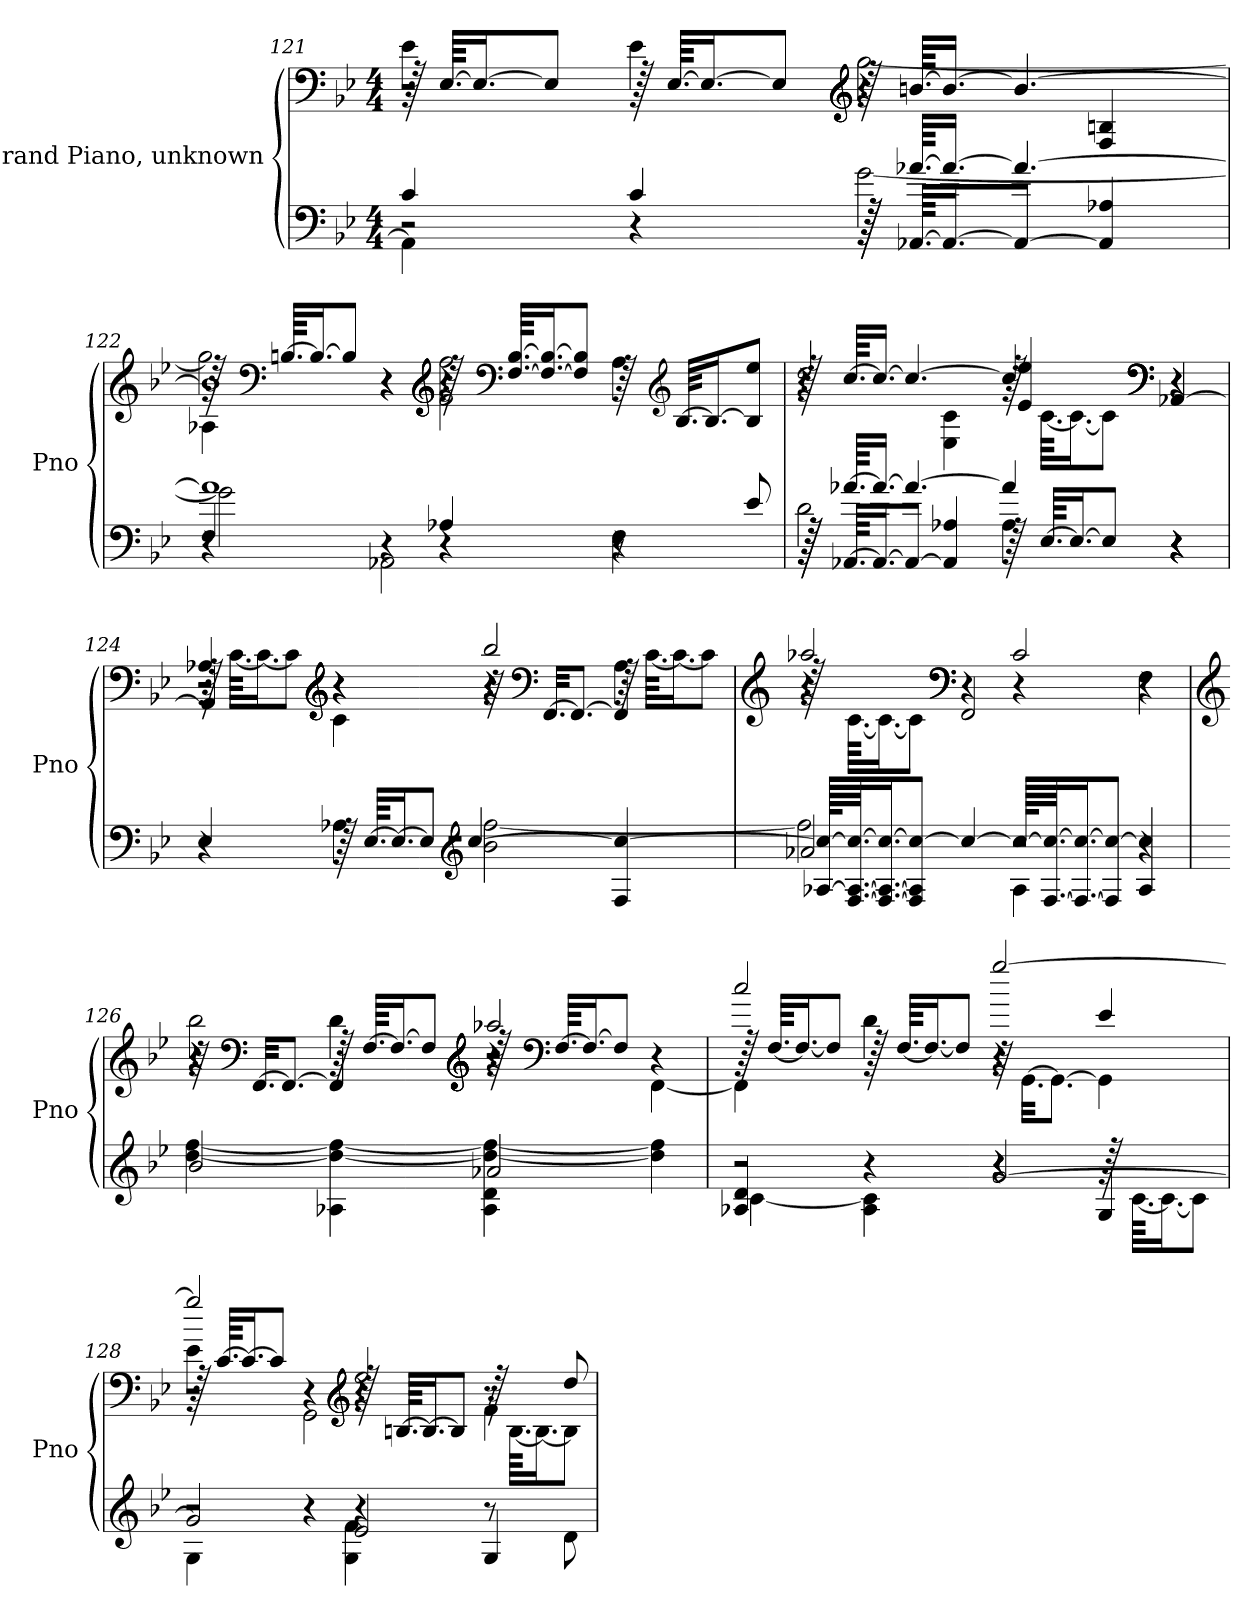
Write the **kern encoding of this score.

**kern	**kern
*part1	*part1
*staff2	*staff1
*I"Grand Piano, unknown	*
*I'Pno	*
!!LO:LB:g=z
*clefF4	*clefF4
*k[b-e-]	*k[b-e-]
*M4/4	*M4/4
=121	=121
*^	*^
*	*^	*	*^
2r	4AA-\]	4c/	2r	4e-\	128r
.	.	.	.	.	[64.E-/KKLL
.	.	.	.	.	16.E-/J_
.	.	.	.	.	8E-/J]
.	4r	4c/	.	4e-\	128r
.	.	.	.	.	[64.E-/KKLL
.	.	.	.	.	16.E-/J_
.	.	.	.	.	8E-/J]
*	*	*	*clefG2	*	*
128r	[2g\	128r	128r	[2gg\	4r
[64.a-X/KKLL	.	[64.AA-X/KKLL	[64.bn/KKLL	.	.
16.a-/JJ_	.	16.AA-/J_	16.b/JJ_	.	.
4.a-/_	.	8AA-/J_	4.b/_	.	.
.	.	4AA-/] 4A-X/	.	.	4F/ 4Bn/
!!LO:LB:g=z
=122	=122	=122	=122	=122	=122
*	*	*^	*	*	*^
1a-]	2g\]	4F/	4r	1b]	2gg\]	128r	4A-X\
*	*	*	*	*clefF4	*	*	*
.	.	.	.	.	.	[64.Bn/KKLL	.
.	.	.	.	.	.	16.B/J_	.
.	.	.	.	.	.	8B/J]	.
.	.	4r	2AA-X\	.	.	4r	4r
*	*	*	*	*clefG2	*	*	*
.	4r	4A-X/	.	.	2f\ 2ff\	128r	4r
*	*	*	*	*clefF4	*	*	*
.	.	.	.	.	.	[64.F/ [64.B/KKLL	.
.	.	.	.	.	.	16.F/_ 16.B/_J	.
.	.	.	.	.	.	8F/] 8B/]J	.
.	4F\	8r	4r	.	.	128r	4A-\
*	*	*	*	*clefG2	*	*	*
.	.	.	.	.	.	[64.B/KKLL	.
.	.	.	.	.	.	16.B/J_	.
.	.	8e-/	.	.	.	8B/] 8ee-/J	.
*	*	*v	*v	*	*	*	*
*	*	*	*	*	*v	*v
!!LO:PB:g=z
=123	=123	=123	=123	=123	=123
128r	2d\	128r	128r	4r	2dd/
[64.a-X/KKLL	.	[64.AA-X/KKLL	[64.cc/KKLL	.	.
16.a-/JJ_	.	16.AA-/J_	16.cc/JJ_	.	.
4.a-/_	.	8AA-/J_	4.cc/_	.	.
.	.	4AA-/] 4A-X/	.	4E-\ 4c\	.
4a-/]	4A-\	128r	4cc/]	128r	4e-/ 4ee-/
.	.	[64.E-/KKLL	.	[64.c\KKLL	.
.	.	16.E-/J_	.	16.c\J_	.
.	.	8E-/J]	.	8c\J]	.
*	*	*	*clefF4	*	*
4r	4r	4r	4r	4r	[4AA-X/
!!LO:LB:g=z
=124	=124	=124	=124	=124	=124
*	*	*	*	*	*^
1r	4r	4E-/	4A-X/	128r	4AA-/]	2r
.	.	.	.	[64.c\KKLL	.	.
.	.	.	.	16.c\J_	.	.
.	.	.	.	8c\J]	.	.
*	*	*	*clefG2	*	*	*
.	4A-X\	128r	4r	4c\	4r	.
.	.	[64.E-/KKLL	.	.	.	.
.	.	16.E-/J_	.	.	.	.
.	.	8E-/J]	.	.	.	.
*clefG2	*	*	*	*	*	*
.	2b-\ [2ff\	[4cc/	2bb-/	4r	64r	4r
*	*	*	*clefF4	*	*	*
.	.	.	.	.	[32.FF/KKL	.
.	.	.	.	.	8.FF/J_	.
.	.	4F/ 4cc/_	.	128r	4FF/]	4A-\
.	.	.	.	[64.c\KKLL	.	.
.	.	.	.	16.c\J_	.	.
.	.	.	.	8c\J]	.	.
*	*	*	*v	*v	*v	*v
!!LO:LB:g=z
=125	=125	=125	=125
*	*	*	*clefG2
*	*	*	*^
*	*	*	*	*^
2a-X/	2ff\]	[128A-X/ 128cc/_KLLLL	2aa-X/	128r	4r
.	.	[64.F/ 64.A-/_ 64.cc/_JJ	.	[64.c\KKLL	.
.	.	16.F/_ 16.A-/_ 16.cc/_J	.	16.c\J_	.
.	.	8F/] 8A-/] 8cc/_J	.	8c\J]	.
*	*	*	*clefF4	*	*
.	.	4cc/_	.	4r	2FF/
2r	4A-\	128cc/KLLLL_	2c/	4r	.
.	.	[64.F/ 64.cc/_JJ	.	.	.
.	.	16.F/_ 16.cc/_J	.	.	.
.	.	8F/] 8cc/_J	.	.	.
.	4r	4A-/ 4cc/]	.	4F\	4r
*v	*v	*v	*	*	*
*	*v	*v	*v
=126	=126
*	*clefG2
*^	*^
*	*	*	*^
*	*	*	*	*^
2b-/	[4dd\ [4ff\	64r	4r	4r	2bb-\
*	*	*clefF4	*	*	*
.	.	[32.FF/KKL	.	.	.
.	.	8.FF/J_	.	.	.
.	4A-X\ 4dd\_ 4ff\_	4FF/]	4d\	128r	.
.	.	.	.	[64.F/KKLL	.
.	.	.	.	16.F/J_	.
.	.	.	.	8F/J]	.
*	*	*clefG2	*	*	*
2a-X/	4A-\ 4d\ 4dd\_ 4ff\_	2aa-X/	2r	128r	4r
*	*	*clefF4	*	*	*
.	.	.	.	[64.F/KKLL	.
.	.	.	.	16.F/J_	.
.	.	.	.	8F/J]	.
.	4dd\] 4ff\]	.	.	4r	[4FF\
*	*	*	*	*v	*v
!!LO:LB:g=z
=127	=127	=127	=127	=127
*	*^	*	*	*
4A-X/ 4d/	[4c\	2r	2cc/	128r	4FF\]
.	.	.	.	[64.F/KKLL	.
.	.	.	.	16.F/J_	.
.	.	.	.	8F/J]	.
4r	4A-\ 4c\]	.	.	128r	4d\
.	.	.	.	[64.F/KKLL	.
.	.	.	.	16.F/J_	.
.	.	.	.	8F/J]	.
[2g/	4r	4r	[2gg/	4r	64r
.	.	.	.	.	[32.GG\KKL
.	.	.	.	.	8.GG\J_
.	128r	4G/	.	4e-/	4GG\]
.	[64.c\KKLL	.	.	.	.
.	16.c\J_	.	.	.	.
.	8c\J]	.	.	.	.
!!LO:LB:g=z
=128	=128	=128	=128	=128	=128
*	*	*	*	*	*^
2g/]	4G\	2r	2gg/]	2r	128r	4e-\
.	.	.	.	.	[64.c/KKLL	.
.	.	.	.	.	16.c/J_	.
.	.	.	.	.	8c/J]	.
.	4r	.	.	.	4r	2GG\
*	*	*	*clefG2	*	*	*
2e-/	4G\ 4f\	4r	2ee-/	4r	128r	.
.	.	.	.	.	[64.Bn/KKLL	.
.	.	.	.	.	16.B/J_	.
.	.	.	.	.	8B/J]	.
.	8r	4G/	.	128r	8r	4f\
.	.	.	.	[64.B\KKLL	.	.
.	.	.	.	16.B\J_	.	.
.	8d\	.	.	8B\J]	8dd/	.
*v	*v	*v	*	*	*	*
*	*v	*v	*v	*v
=	=
*-	*-
